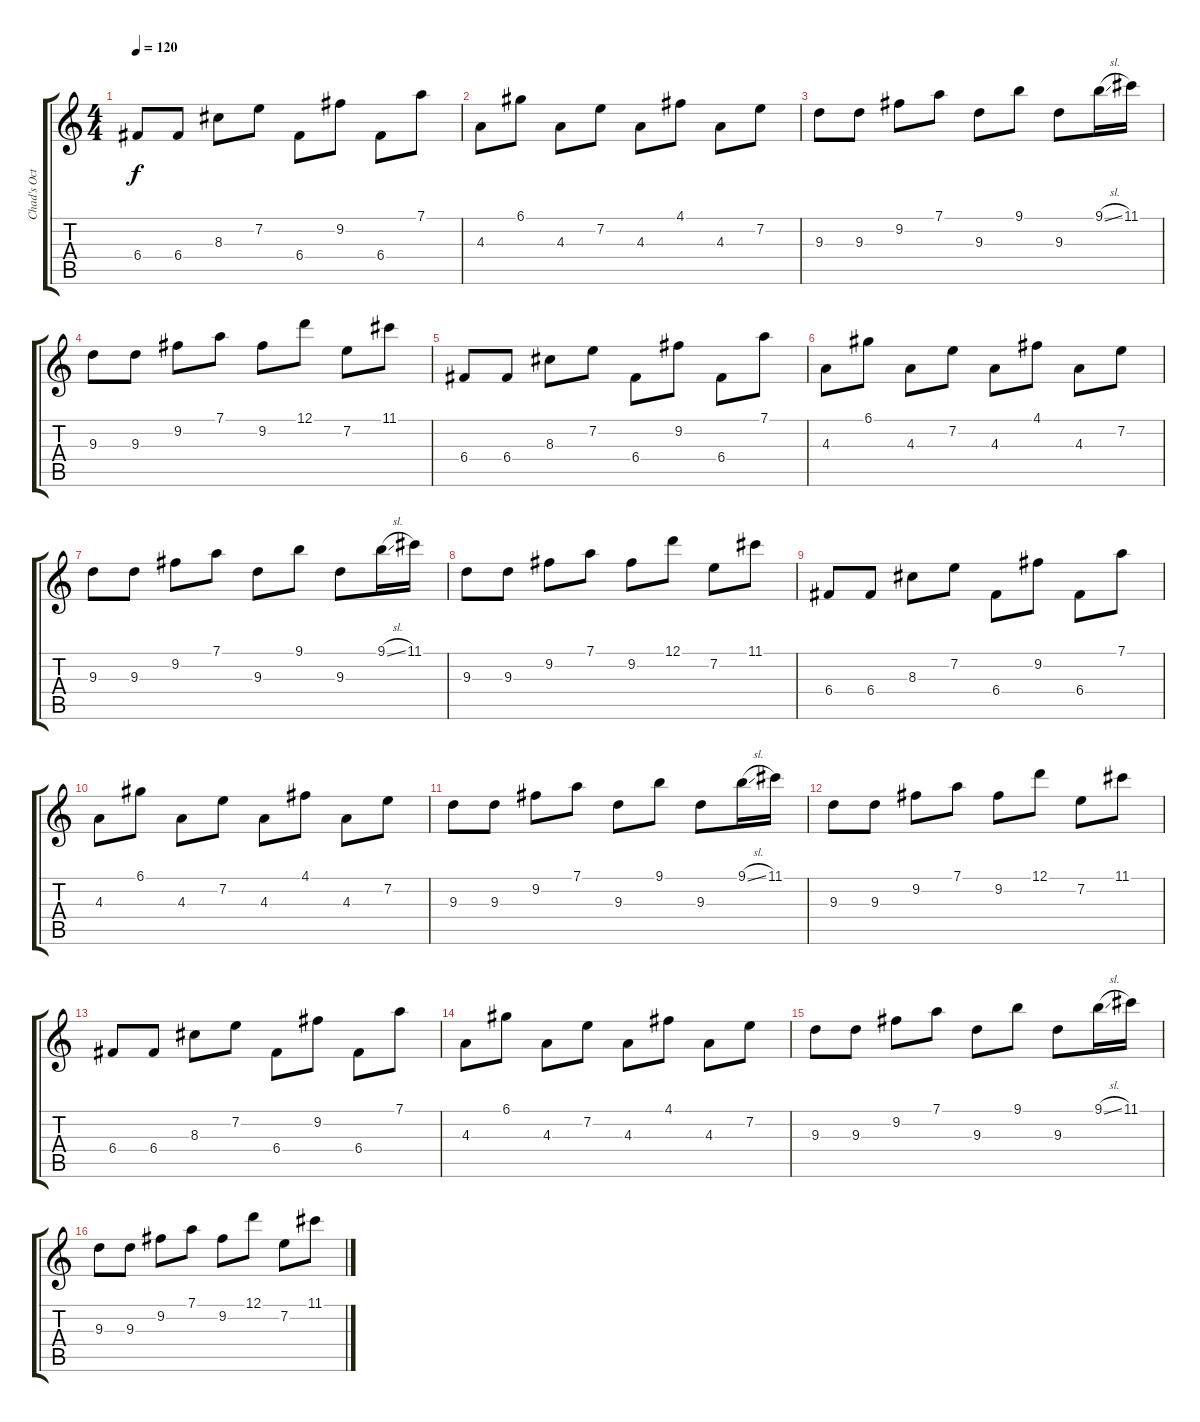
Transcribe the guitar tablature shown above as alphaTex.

\track ("Chad's Octave Pedal" "Chad's Oct") {instrument overdrivenguitar}
\staff {score tabs}
\tuning (D4 A3 F3 C3 G2 D2) {hide}
\ts (4 4)
\tempo 120
\clef g2
\ks c
6.4.8{dy f balance 8} 6.4.8 8.3.8 7.2.8 6.4.8 9.2.8 6.4.8 7.1.8 |
4.3.8 6.1.8 4.3.8 7.2.8 4.3.8 4.1.8 4.3.8 7.2.8 |
9.3.8 9.3.8 9.2.8 7.1.8 9.3.8 9.1.8 9.3.8 9.1{sl}.16 11.1.16 |
9.3.8 9.3.8 9.2.8 7.1.8 9.2.8 12.1.8 7.2.8 11.1.8 |
6.4.8 6.4.8 8.3.8 7.2.8 6.4.8 9.2.8 6.4.8 7.1.8 |
4.3.8 6.1.8 4.3.8 7.2.8 4.3.8 4.1.8 4.3.8 7.2.8 |
9.3.8 9.3.8 9.2.8 7.1.8 9.3.8 9.1.8 9.3.8 9.1{sl}.16 11.1.16 |
9.3.8 9.3.8 9.2.8 7.1.8 9.2.8 12.1.8 7.2.8 11.1.8 |
6.4.8 6.4.8 8.3.8 7.2.8 6.4.8 9.2.8 6.4.8 7.1.8 |
4.3.8 6.1.8 4.3.8 7.2.8 4.3.8 4.1.8 4.3.8 7.2.8 |
9.3.8 9.3.8 9.2.8 7.1.8 9.3.8 9.1.8 9.3.8 9.1{sl}.16 11.1.16 |
9.3.8 9.3.8 9.2.8 7.1.8 9.2.8 12.1.8 7.2.8 11.1.8 |
6.4.8 6.4.8 8.3.8 7.2.8 6.4.8 9.2.8 6.4.8 7.1.8 |
4.3.8 6.1.8 4.3.8 7.2.8 4.3.8 4.1.8 4.3.8 7.2.8 |
9.3.8 9.3.8 9.2.8 7.1.8 9.3.8 9.1.8 9.3.8 9.1{sl}.16 11.1.16 |
9.3.8 9.3.8 9.2.8 7.1.8 9.2.8 12.1.8 7.2.8 11.1.8
